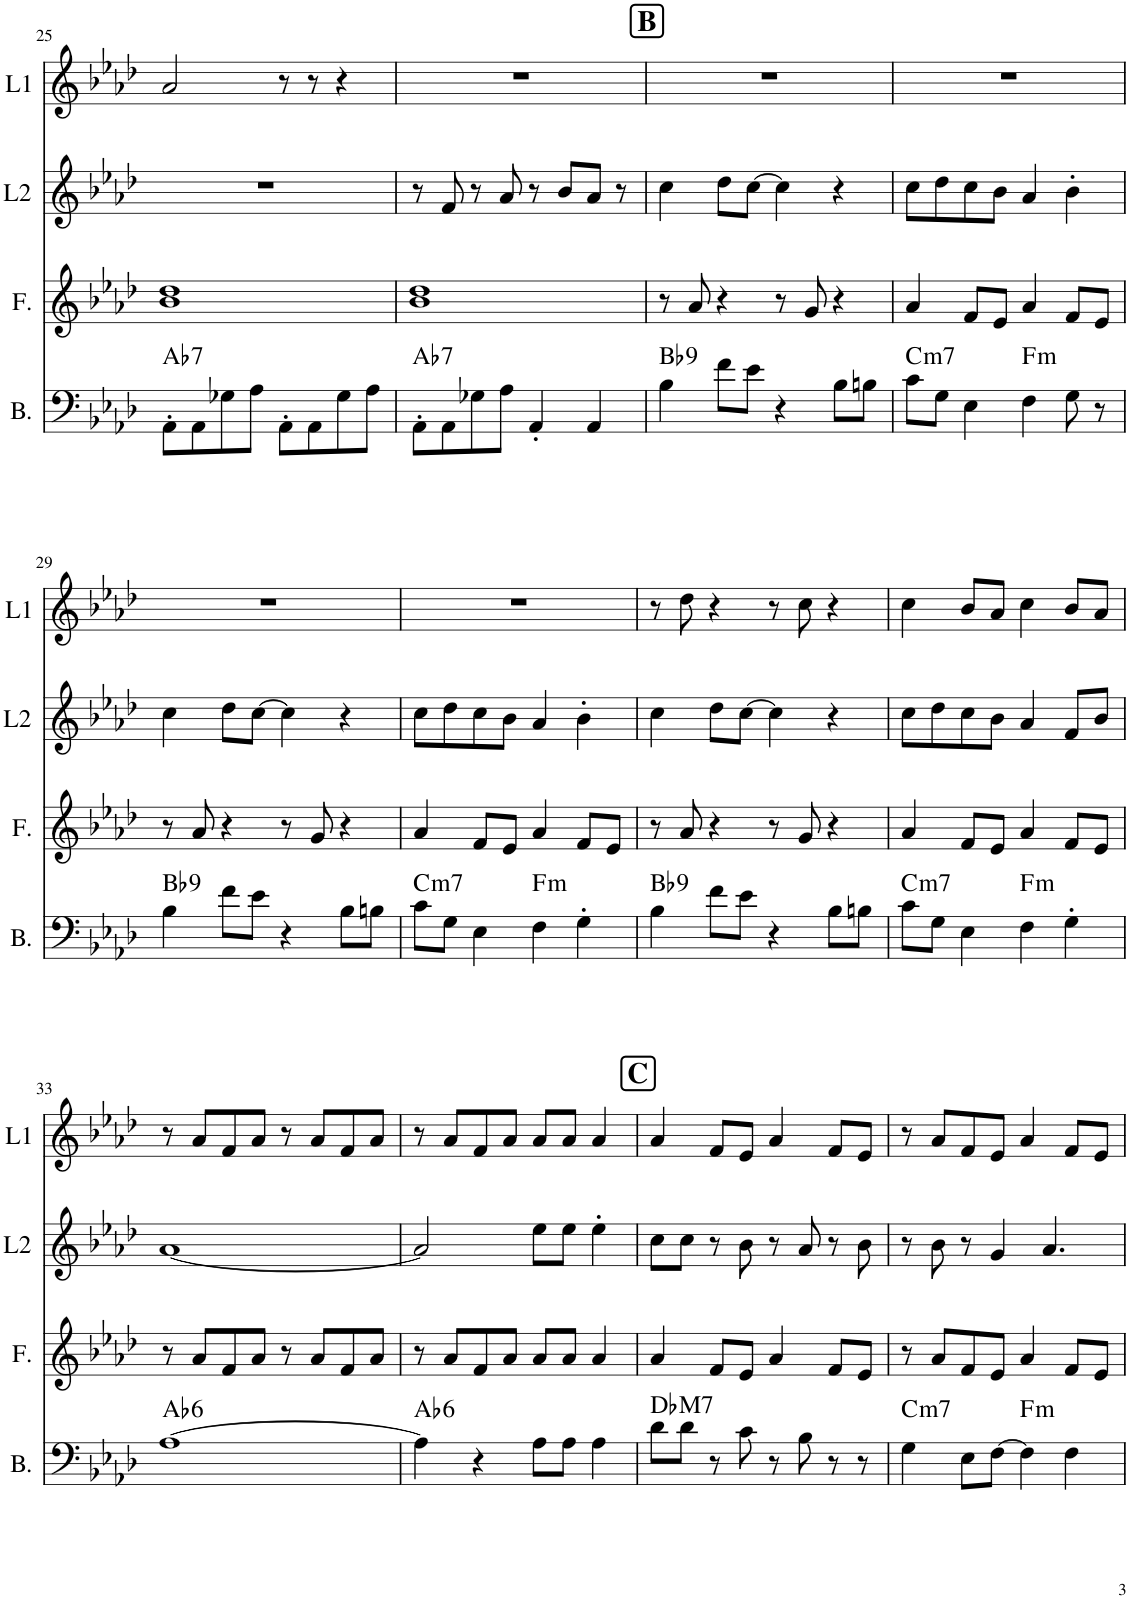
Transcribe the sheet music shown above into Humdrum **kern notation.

**kern	**harte	**kern	**kern	**kern
*part4	*part4	*part3	*part2	*part1
*staff4	*	*staff3	*staff2	*staff1
*I"Bass	*	*I"Fills	*I"Lead 2	*I"Lead 1
*I'B.	*	*I'F.	*I'L2	*I'L1
!!LO:PB:g=z
*clefF4	*	*clefG2	*clefG2	*clefG2
*	*	*Trd5c9	*Trd1c2	*Trd1c2
*k[b-e-a-d-]	*	*k[b-e-a-d-]	*k[b-e-a-d-]	*k[b-e-a-d-]
*M4/4	*	*M4/4	*M4/4	*M4/4
=25	=25	=25	=25	=25
!	!LO:H:kt=7	!	!	!
8AA-'\L	Ab:7	1b- 1dd-	1r	2a-/
8AA-\	.	.	.	.
8G-X\	.	.	.	.
8A-\J	.	.	.	.
8AA-'\L	.	.	.	8r
8AA-\	.	.	.	8r
8G-\	.	.	.	4r
8A-\J	.	.	.	.
=26	=26	=26	=26	=26
!	!LO:H:kt=7	!	!	!
8AA-'\L	Ab:7	1b- 1dd-	8r	1r
8AA-\	.	.	8f/	.
8G-X\	.	.	8r	.
8A-\J	.	.	8a-/	.
4AA-'/	.	.	8r	.
.	.	.	8b-/L	.
4AA-/	.	.	8a-/J	.
.	.	.	8r	.
!!LO:REH:place=s1:a:B:cj:fs=14:t=B
=27	=27	=27	=27	=27
!	!LO:H:kt=9	!	!	!
4B-\	Bb:9	8r	4cc\	1r
.	.	8a-/	.	.
8f\L	.	4r	8dd-\L	.
8e-\J	.	.	[8cc\J	.
4r	.	8r	4cc\]	.
.	.	8g/	.	.
8B-\L	.	4r	4r	.
8Bn\J	.	.	.	.
=28	=28	=28	=28	=28
!	!LO:H:kt=m7	!	!	!
8c\L	C:min7	4a-/	8cc\L	1r
8G\J	.	.	8dd-\	.
4E-\	.	8f/L	8cc\	.
.	.	8e-/J	8b-\J	.
!	!LO:H:kt=m	!	!	!
4F\	F:min	4a-/	4a-/	.
8G\	.	8f/L	4b-'\	.
8r	.	8e-/J	.	.
!!LO:LB:g=z
=29	=29	=29	=29	=29
!	!LO:H:kt=9	!	!	!
4B-\	Bb:9	8r	4cc\	1r
.	.	8a-/	.	.
8f\L	.	4r	8dd-\L	.
8e-\J	.	.	[8cc\J	.
4r	.	8r	4cc\]	.
.	.	8g/	.	.
8B-\L	.	4r	4r	.
8Bn\J	.	.	.	.
=30	=30	=30	=30	=30
!	!LO:H:kt=m7	!	!	!
8c\L	C:min7	4a-/	8cc\L	1r
8G\J	.	.	8dd-\	.
4E-\	.	8f/L	8cc\	.
.	.	8e-/J	8b-\J	.
!	!LO:H:kt=m	!	!	!
4F\	F:min	4a-/	4a-/	.
4G'\	.	8f/L	4b-'\	.
.	.	8e-/J	.	.
=31	=31	=31	=31	=31
!	!LO:H:kt=9	!	!	!
4B-\	Bb:9	8r	4cc\	8r
.	.	8a-/	.	8dd-\
8f\L	.	4r	8dd-\L	4r
8e-\J	.	.	[8cc\J	.
4r	.	8r	4cc\]	8r
.	.	8g/	.	8cc\
8B-\L	.	4r	4r	4r
8Bn\J	.	.	.	.
=32	=32	=32	=32	=32
!	!LO:H:kt=m7	!	!	!
8c\L	C:min7	4a-/	8cc\L	4cc\
8G\J	.	.	8dd-\	.
4E-\	.	8f/L	8cc\	8b-/L
.	.	8e-/J	8b-\J	8a-/J
!	!LO:H:kt=m	!	!	!
4F\	F:min	4a-/	4a-/	4cc\
4G'\	.	8f/L	8f/L	8b-/L
.	.	8e-/J	8b-/J	8a-/J
!!LO:LB:g=z
=33	=33	=33	=33	=33
!	!LO:H:kt=6	!	!	!
[1A-	Ab:maj6	8r	[1a-	8r
.	.	8a-/L	.	8a-/L
.	.	8f/	.	8f/
.	.	8a-/J	.	8a-/J
.	.	8r	.	8r
.	.	8a-/L	.	8a-/L
.	.	8f/	.	8f/
.	.	8a-/J	.	8a-/J
=34	=34	=34	=34	=34
!	!LO:H:kt=6	!	!	!
4A-\]	Ab:maj6	8r	2a-/]	8r
.	.	8a-/L	.	8a-/L
4r	.	8f/	.	8f/
.	.	8a-/J	.	8a-/J
8A-\L	.	8a-/L	8ee-\L	8a-/L
8A-\J	.	8a-/J	8ee-\J	8a-/J
4A-\	.	4a-/	4ee-'\	4a-/
!!LO:REH:place=s1:a:B:cj:fs=14:t=C
=35	=35	=35	=35	=35
!	!LO:H:kt=M7	!	!	!
8d-\L	Db:maj7	4a-/	8cc\L	4a-/
8d-\J	.	.	8cc\J	.
8r	.	8f/L	8r	8f/L
8c\	.	8e-/J	8b-\	8e-/J
8r	.	4a-/	8r	4a-/
8B-\	.	.	8a-/	.
8r	.	8f/L	8r	8f/L
8r	.	8e-/J	8b-\	8e-/J
=36	=36	=36	=36	=36
!	!LO:H:kt=m7	!	!	!
4G\	C:min7	8r	8r	8r
.	.	8a-/L	8b-\	8a-/L
8E-\L	.	8f/	8r	8f/
[8F\J	.	8e-/J	4g/	8e-/J
!	!LO:H:kt=m	!	!	!
4F\]	F:min	4a-/	.	4a-/
.	.	.	4.a-/	.
4F\	.	8f/L	.	8f/L
.	.	8e-/J	.	8e-/J
=	=	=	=	=
*-	*-	*-	*-	*-
